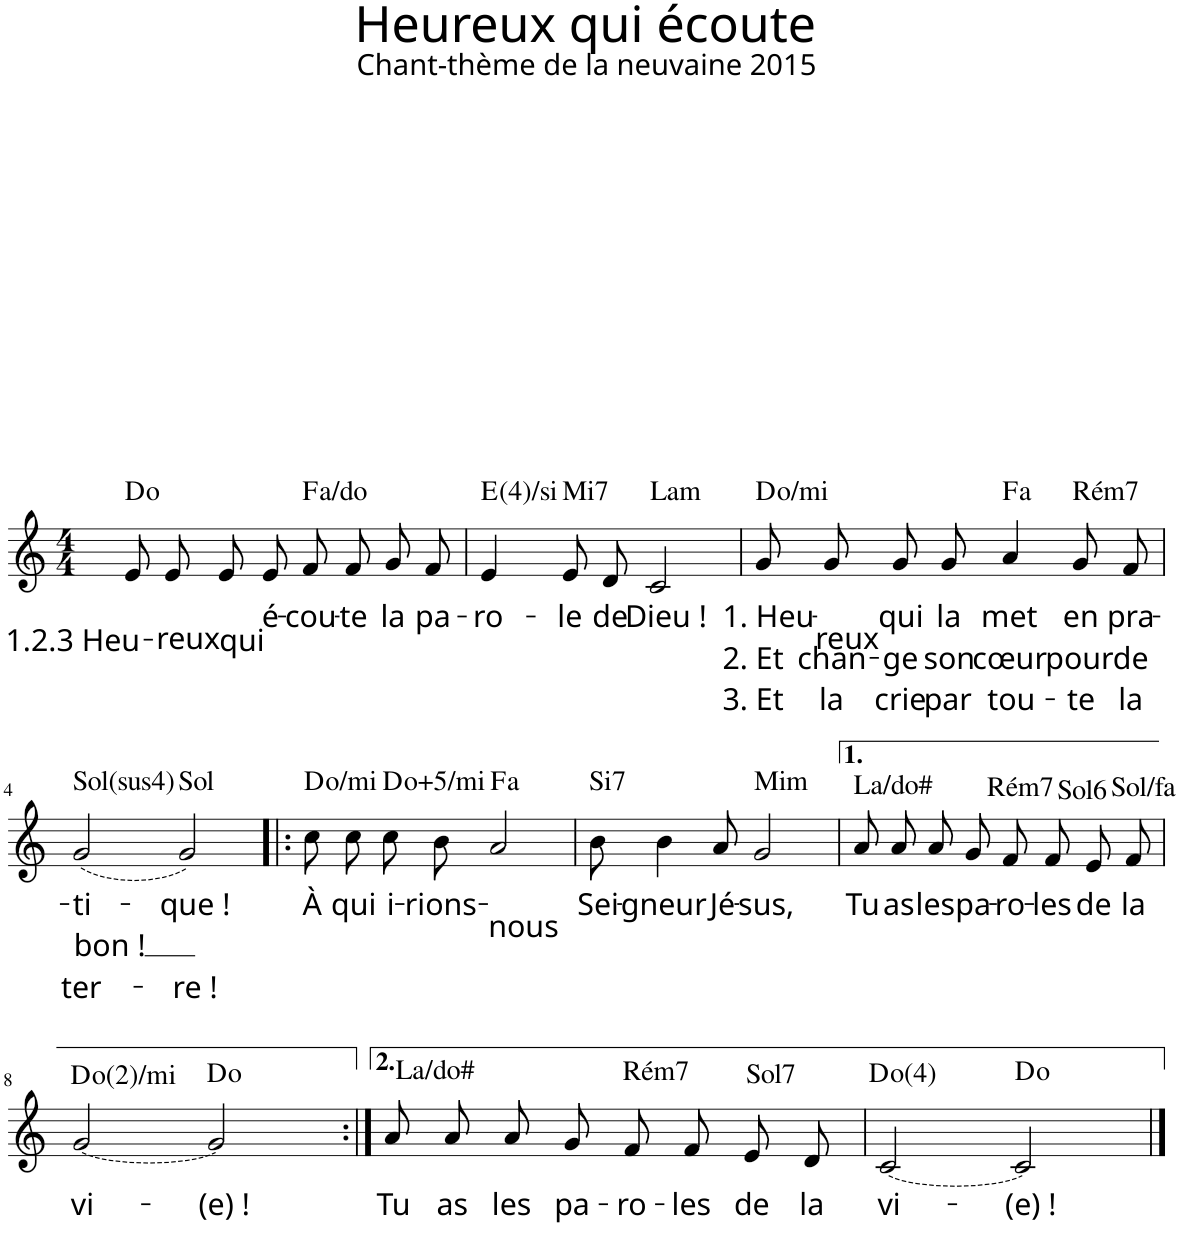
**kern	**text	**text	**text	**harte
*part1	*part1	*part1	*part1	*part1
*staff1	*staff1	*staff1	*staff1	*
*I"Piano	*	*	*	*
*I'Pno.	*	*	*	*
*clefG2	*	*	*	*
*k[]	*	*	*	*
*M4/4	*	*	*	*
=1	=1	=1	=1	=1
!	!LO:LY:b	!	!	!
8e/L	1.2.3 Heu-	.	.	D:dim
!	!LO:LY:b	!	!	!
8e/J	-reux	.	.	.
!	!LO:LY:b	!	!	!
8e/L	qui	.	.	.
!	!LO:LY:b	!	!	!
8e/J	é-	.	.	.
!	!LO:LY:b	!	!	!LO:H:kt=a
8f/L	-cou-	.	.	.
!	!LO:LY:b	!	!	!
8f/J	-te	.	.	.
!	!LO:LY:b	!	!	!
8g/L	la	.	.	.
!	!LO:LY:b	!	!	!
8f/J	pa-	.	.	.
=2	=2	=2	=2	=2
!	!LO:LY:b	!	!	!
4e/	-ro-	.	.	E:maj(4)
!	!LO:LY:b	!	!	!LO:H:kt=Mi7
8e/L	-le	.	.	N
!	!LO:LY:b	!	!	!
8d/J	de	.	.	.
!	!LO:LY:b	!	!	!LO:H:kt=Lam
2c/	Dieu !	.	.	N
=3	=3	=3	=3	=3
!	!LO:LY:b	!LO:LY:b	!LO:LY:b	!
8gn/L	1. Heu-	2. Et	3. Et	D:dim
!	!LO:LY:b	!LO:LY:b	!LO:LY:b	!
8g/J	-reux	chan-	la	.
!	!LO:LY:b	!LO:LY:b	!LO:LY:b	!
8g/L	qui	-ge	crie	.
!	!LO:LY:b	!LO:LY:b	!LO:LY:b	!
8g/J	la	son	par	.
!	!LO:LY:b	!LO:LY:b	!LO:LY:b	!LO:H:kt=a
4an/	met	cœur	tou-	.
!	!LO:LY:b	!LO:LY:b	!LO:LY:b	!LO:H:kt=Rém7
8g/L	en	pour	-te	N
!	!LO:LY:b	!LO:LY:b	!LO:LY:b	!
8f/J	pra-	de	la	.
!!LO:LB:g=z
=4	=4	=4	=4	=4
!	!LO:LY:b	!LO:LY:b	!LO:LY:b	!LO:H:kt=Sol(sus4)
(2g/	-ti-	bon !	ter-	N
!	!LO:LY:b	!	!LO:LY:b	!LO:H:kt=Sol
2g/)	-que !	.	-re !	N
=5!|:	=5!|:	=5!|:	=5!|:	=5!|:
!	!LO:LY:b	!	!	!
8cc\L	À	.	.	D:dim
!	!LO:LY:b	!	!	!
8cc\J	qui	.	.	.
!	!LO:LY:b	!	!	!
8cc\L	i-	.	.	D:(b3,#5)
!	!LO:LY:b	!	!	!
8b\J	-rions-	.	.	.
!	!LO:LY:b	!	!	!LO:H:kt=a
2a/	-nous	.	.	.
=6	=6	=6	=6	=6
!	!LO:LY:b	!	!	!LO:H:kt=Si7
8b\	Sei-	.	.	N
!	!LO:LY:b	!	!	!
4b\	-gneur	.	.	.
!	!LO:LY:b	!	!	!
8a/	Jé-	.	.	.
!	!LO:LY:b	!	!	!LO:H:kt=Mim
2g/	-sus,	.	.	N
=7	=7	=7	=7	=7
!	!LO:LY:b	!	!	!LO:H:kt=La/do#
8a/L	Tu	.	.	N
!	!LO:LY:b	!	!	!
8a/J	as	.	.	.
!	!LO:LY:b	!	!	!
8a/L	les	.	.	.
!	!LO:LY:b	!	!	!
8g/J	pa-	.	.	.
!	!LO:LY:b	!	!	!LO:H:kt=Rém7
8f/L	-ro-	.	.	N
!	!LO:LY:b	!	!	!
8f/J	-les	.	.	.
!	!LO:LY:b	!	!	!LO:H:kt=Sol6
8e/	de	.	.	N
!	!LO:LY:b	!	!	!LO:H:kt=Sol/fa
8f/	la	.	.	N
!!LO:LB:g=z
=8	=8	=8	=8	=8
!LO:T:dash	!LO:LY:b	!	!	!
[2g/	vi-	.	.	D:dim(2)
!	!LO:LY:b	!	!	!
2g/]	-(e) !	.	.	D:dim
=9:|!	=9:|!	=9:|!	=9:|!	=9:|!
!	!LO:LY:b	!	!	!LO:H:kt=La/do#
8an/L	Tu	.	.	N
!	!LO:LY:b	!	!	!
8a/J	as	.	.	.
!	!LO:LY:b	!	!	!
8a/L	les	.	.	.
!	!LO:LY:b	!	!	!
8g/J	pa-	.	.	.
!	!LO:LY:b	!	!	!LO:H:kt=Rém7
8f/L	-ro-	.	.	N
!	!LO:LY:b	!	!	!
8f/J	-les	.	.	.
!	!LO:LY:b	!	!	!LO:H:kt=Sol7
8e/L	de	.	.	N
!	!LO:LY:b	!	!	!
8d/J	la	.	.	.
=10	=10	=10	=10	=10
!LO:T:dash	!LO:LY:b	!	!	!
[2c/	vi-	.	.	D:dim(4)
!	!LO:LY:b	!	!	!
2c/]	-(e) !	.	.	D:dim
==	==	==	==	==
*-	*-	*-	*-	*-
